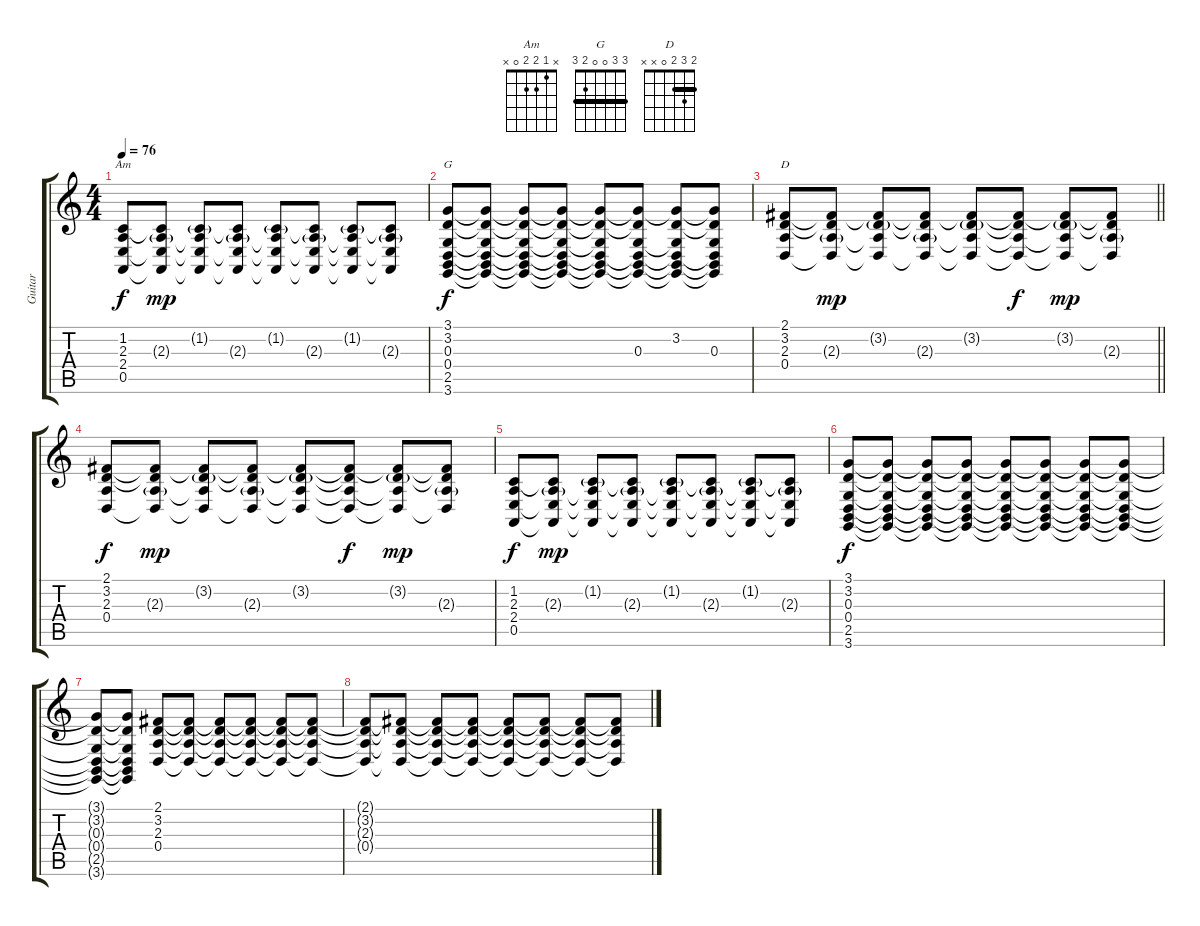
\track ("Guitar" "Guitar") {instrument stringensemble2}
\staff {score tabs}
\tuning (E4 B3 G3 D3 A2 E2) {hide}
\chord ("Am" x 1 2 2 0 x)
\chord ("G" 3 3 0 0 2 3) {barre 3}
\chord ("D" 2 3 2 0 x x) {barre 2}
\ts (4 4)
\tempo 76
\clef g2
\ks c
(1.2 2.3 2.4 0.5).8{ch "Am" dy f} (1.2{t} 2.3{g} 2.4{t} 0.5{t}).8{dy mp} (1.2{g} 2.3{t} 2.4{t} 0.5{t}).8 (1.2{t} 2.3{g} 2.4{t} 0.5{t}).8 (1.2{g} 2.3{t} 2.4{t} 0.5{t}).8 (1.2{t} 2.3{g} 2.4{t} 0.5{t}).8 (1.2{g} 2.3{t} 2.4{t} 0.5{t}).8 (1.2{t} 2.3{g} 2.4{t} 0.5{t}).8 |
(3.1 3.2 0.3 0.4 2.5 3.6).8{ch "G" dy f} (3.1{t} 3.2{t} 0.3{t} 0.4{t} 2.5{t} 3.6{t}).8 (3.1{t} 3.2{t} 0.3{t} 0.4{t} 2.5{t} 3.6{t}).8 (3.1{t} 3.2{t} 0.3{t} 0.4{t} 2.5{t} 3.6{t}).8 (3.1{t} 3.2{t} 0.3{t} 0.4{t} 2.5{t} 3.6{t}).8 (3.1{t} 3.2{t} 0.3 0.4{t} 2.5{t} 3.6{t}).8 (3.1{t} 3.2 0.3{t} 0.4{t} 2.5{t} 3.6{t}).8 (3.1{t} 3.2{t} 0.3 0.4{t} 2.5{t} 3.6{t}).8 |
\barLineRight lightlight
(2.1 3.2 2.3 0.4).8{ch "D"} (2.1{t} 3.2{t} 2.3{g} 0.4{t}).8{dy mp} (2.1{t} 3.2{g} 2.3{t} 0.4{t}).8 (2.1{t} 3.2{t} 2.3{g} 0.4{t}).8 (2.1{t} 3.2{g} 2.3{t} 0.4{t}).8 (2.1{t} 3.2{t} 2.3{t} 0.4{t}).8{dy f} (2.1{t} 3.2{g} 2.3{t} 0.4{t}).8{dy mp} (2.1{t} 3.2{t} 2.3{g} 0.4{t}).8 |
(2.1 3.2 2.3 0.4).8{dy f} (2.1{t} 3.2{t} 2.3{g} 0.4{t}).8{dy mp} (2.1{t} 3.2{g} 2.3{t} 0.4{t}).8 (2.1{t} 3.2{t} 2.3{g} 0.4{t}).8 (2.1{t} 3.2{g} 2.3{t} 0.4{t}).8 (2.1{t} 3.2{t} 2.3{t} 0.4{t}).8{dy f} (2.1{t} 3.2{g} 2.3{t} 0.4{t}).8{dy mp} (2.1{t} 3.2{t} 2.3{g} 0.4{t}).8 |
(1.2 2.3 2.4 0.5).8{dy f} (1.2{t} 2.3{g} 2.4{t} 0.5{t}).8{dy mp} (1.2{g} 2.3{t} 2.4{t} 0.5{t}).8 (1.2{t} 2.3{g} 2.4{t} 0.5{t}).8 (1.2{g} 2.3{t} 2.4{t} 0.5{t}).8 (1.2{t} 2.3{g} 2.4{t} 0.5{t}).8 (1.2{g} 2.3{t} 2.4{t} 0.5{t}).8 (1.2{t} 2.3{g} 2.4{t} 0.5{t}).8 |
(3.1 3.2 0.3 0.4 2.5 3.6).8{dy f} (3.1{t} 3.2{t} 0.3{t} 0.4{t} 2.5{t} 3.6{t}).8 (3.1{t} 3.2{t} 0.3{t} 0.4{t} 2.5{t} 3.6{t}).8 (3.1{t} 3.2{t} 0.3{t} 0.4{t} 2.5{t} 3.6{t}).8 (3.1{t} 3.2{t} 0.3{t} 0.4{t} 2.5{t} 3.6{t}).8 (3.1{t} 3.2{t} 0.3{t} 0.4{t} 2.5{t} 3.6{t}).8 (3.1{t} 3.2{t} 0.3{t} 0.4{t} 2.5{t} 3.6{t}).8 (3.1{t} 3.2{t} 0.3{t} 0.4{t} 2.5{t} 3.6{t}).8 |
(3.1{t} 3.2{t} 0.3{t} 0.4{t} 2.5{t} 3.6{t}).8 (3.1{t} 3.2{t} 0.3{t} 0.4{t} 2.5{t} 3.6{t}).8 (2.1 3.2 2.3 0.4).8 (2.1{t} 3.2{t} 2.3{t} 0.4{t}).8 (2.1{t} 3.2{t} 2.3{t} 0.4{t}).8 (2.1{t} 3.2{t} 2.3{t} 0.4{t}).8 (2.1{t} 3.2{t} 2.3{t} 0.4{t}).8 (2.1{t} 3.2{t} 2.3{t} 0.4{t}).8 |
(2.1{t} 3.2{t} 2.3{t} 0.4{t}).8 (2.1{t} 3.2{t} 2.3{t} 0.4{t}).8 (2.1{t} 3.2{t} 2.3{t} 0.4{t}).8 (2.1{t} 3.2{t} 2.3{t} 0.4{t}).8 (2.1{t} 3.2{t} 2.3{t} 0.4{t}).8 (2.1{t} 3.2{t} 2.3{t} 0.4{t}).8 (2.1{t} 3.2{t} 2.3{t} 0.4{t}).8 (2.1{t} 3.2{t} 2.3{t} 0.4{t}).8
